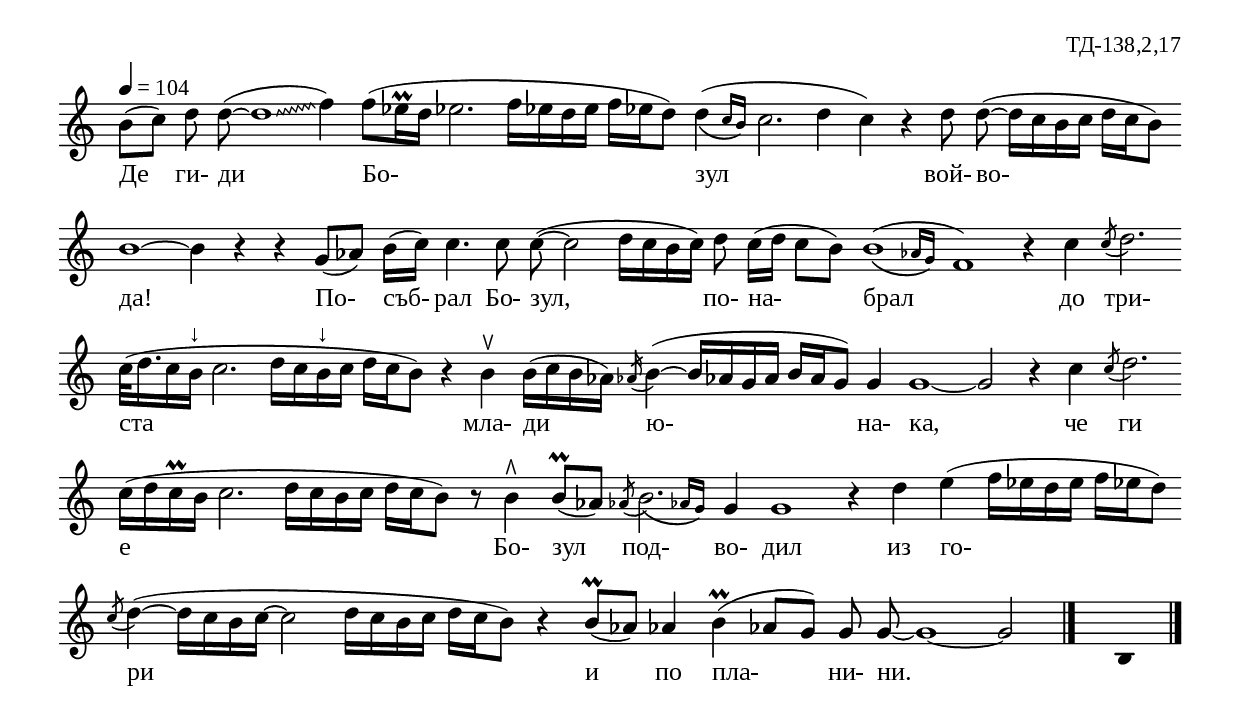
%{
td_138_2_17a
%}

\include "td-preamble.ly"

\score {
\relative c'' {
\tempo 4 = 104
\cadenzaOn
\override Glissando #'style = #'zigzag
\phrasingSlurDown
b8([ c]) d\noBeam d(~ d1\glissando f4) f8[( ees16\prall d] ees!2. 
f16[ ees! d ees] f[ ees! d8]) \afterGrace d4(\( { c16[ b]\) } c2. d4 c) r
d8 d\noBeam(~ d16[ c b c] d[ c b8])
\bar ""
b1~ b4 r r \bar "" 
g8([ aes]) b16[( c]) c4. \bar "" c8 c\noBeam(~ c2 d16[ c b c]) d8\noBeam
c16([ d] c8[ b]) \bar "" \afterGrace b1(\( { aes!16[ g]\) } f1) r4
\bar ""
c'4 \acciaccatura c8 d2. \bar "" c32[( d16. c16 b^"↓"] c2. d16[ c b^"↓" c] d[ c b8]) r4
b4^\ltoe b16([ c b aes!]) \bar "" \acciaccatura aes! b4(~ b16[ aes! g aes] b[ aes g8])
\bar ""
g4 g1~ g2 r4 \bar "" c \acciaccatura c8 d2. \bar "" c16[( d c\prall b] c2. 
\bar "" d16[ c b c] d[ c b8]) 
r8 \bar "" b4^\rtoe \bar "" b8\prall[( aes!])
\bar ""
\acciaccatura aes! \afterGrace b2.\( { aes!16[ g]\) } \bar "" g4 g1 r4 \bar ""
d' ees( f16[ ees! d ees]
f[ ees! d8]) \bar "" \acciaccatura c8 d4(~ d16[ c b c]~ c2
\bar ""
d16[ c b c] d[ c b8]) r4 \bar "" b8([\prall aes!]) aes!4 b\prall( aes!8[ g]) g8 g\noBeam~ g1~ g2
 \bar "|." 
s4 \fixB b,
 \bar "|." 
}
\addlyrics { Де ги- ди Бо- зул вой- во- да! По- съб- рал Бо- зул, по- на- брал
до три- ста мла- ди ю- на- ка, че ги е Бо- зул 
под- во- дил из го- ри и по пла- ни- ни.
%Хо- ди- ли де- вет ме- се- ца ни- ка- къв кяр ня- ма- 
%ли на Бо- зу- лъ са на- е- ди той си са- ми- чък у- ста- 
%на и из гу- ра- та хо- де- ше 
}
%
\layout {
   \context { 
	    \Staff \remove "Time_signature_engraver" } 
  indent = #0
  line-width = 190\mm
  ragged-right=##f
}
%
\midi { 
	\context {
		\Score tempoWholesPerMinute = #(ly:make-moment 104 4)
		}
	}
}
%
\header{
  opus = "ТД-138,2,17"
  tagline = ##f
}


